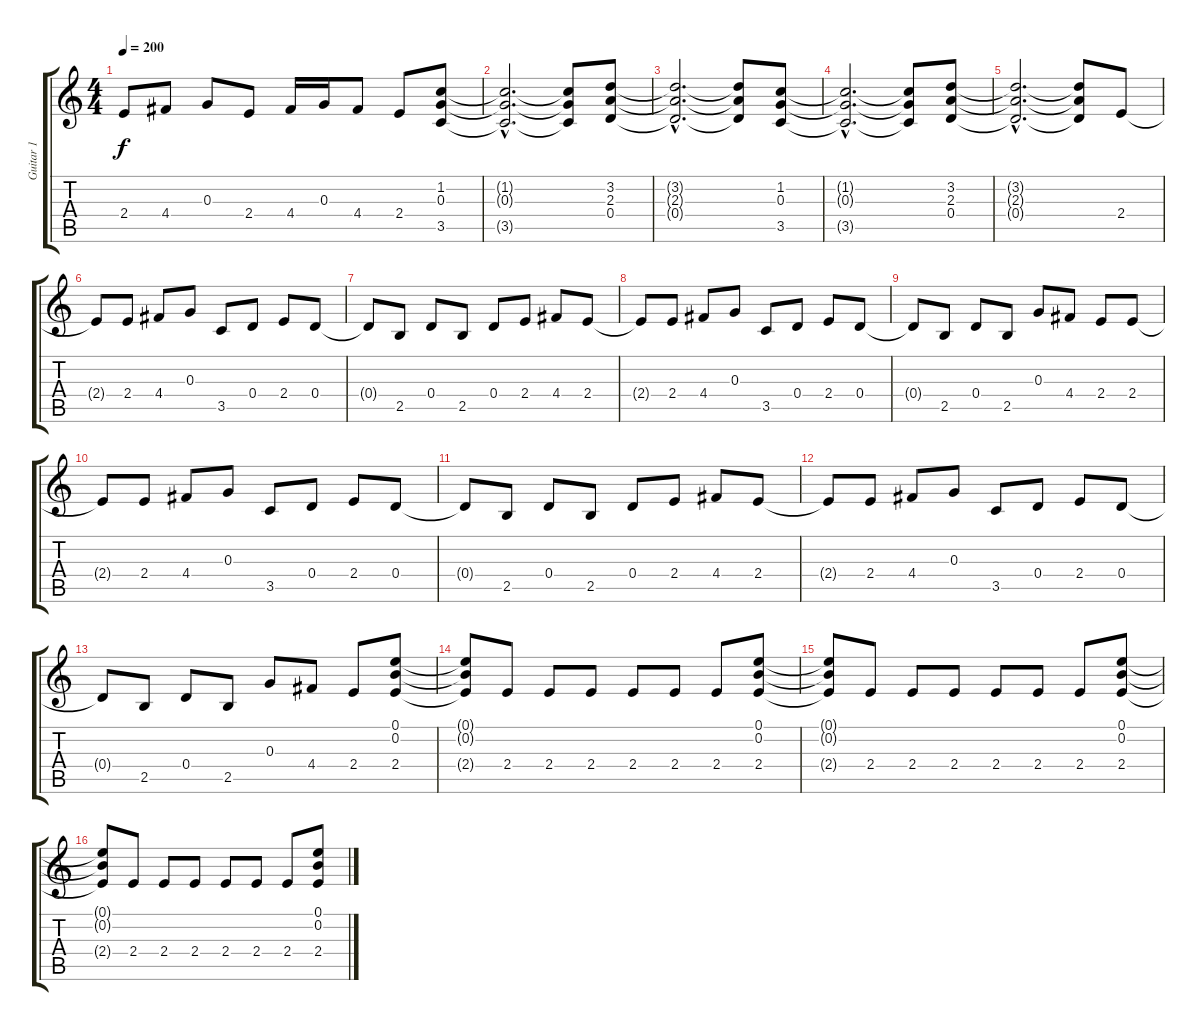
\track ("Guitar 1" "Guitar 1") {instrument distortionguitar}
\staff {score tabs}
\tuning (E4 B3 G3 D3 A2 E2) {hide}
\ts (4 4)
\tempo 200
\clef g2
\ks c
2.4{t}.8{dy f} 4.4.8 0.3.8 2.4.8 4.4.16 0.3.16 4.4.8 2.4.8 (1.2 0.3 3.5).8 |
(1.2{hac t} 0.3{hac t} 3.5{hac t}).2{d} (1.2{t} 0.3{t} 3.5{t}).8 (3.2 2.3 0.4).8 |
(3.2{hac t} 2.3{hac t} 0.4{hac t}).2{d} (3.2{t} 2.3{t} 0.4{t}).8 (1.2 0.3 3.5).8 |
(1.2{hac t} 0.3{hac t} 3.5{hac t}).2{d} (1.2{t} 0.3{t} 3.5{t}).8 (3.2 2.3 0.4).8 |
(3.2{hac t} 2.3{hac t} 0.4{hac t}).2{d} (3.2{t} 2.3{t} 0.4{t}).8 2.4.8 |
2.4{t}.8 2.4.8 4.4.8 0.3.8 3.5.8 0.4.8 2.4.8 0.4.8 |
0.4{t}.8 2.5.8 0.4.8 2.5.8 0.4.8 2.4.8 4.4.8 2.4.8 |
2.4{t}.8 2.4.8 4.4.8 0.3.8 3.5.8 0.4.8 2.4.8 0.4.8 |
0.4{t}.8 2.5.8 0.4.8 2.5.8 0.3.8 4.4.8 2.4.8 2.4.8 |
2.4{t}.8 2.4.8 4.4.8 0.3.8 3.5.8 0.4.8 2.4.8 0.4.8 |
0.4{t}.8 2.5.8 0.4.8 2.5.8 0.4.8 2.4.8 4.4.8 2.4.8 |
2.4{t}.8 2.4.8 4.4.8 0.3.8 3.5.8 0.4.8 2.4.8 0.4.8 |
0.4{t}.8 2.5.8 0.4.8 2.5.8 0.3.8 4.4.8 2.4.8 (0.1 0.2 2.4).8 |
(0.1{t} 0.2{t} 2.4{t}).8 2.4.8 2.4.8 2.4.8 2.4.8 2.4.8 2.4.8 (0.1 0.2 2.4).8 |
(0.1{t} 0.2{t} 2.4{t}).8 2.4.8 2.4.8 2.4.8 2.4.8 2.4.8 2.4.8 (0.1 0.2 2.4).8 |
(0.1{t} 0.2{t} 2.4{t}).8 2.4.8 2.4.8 2.4.8 2.4.8 2.4.8 2.4.8 (0.1 0.2 2.4).8
